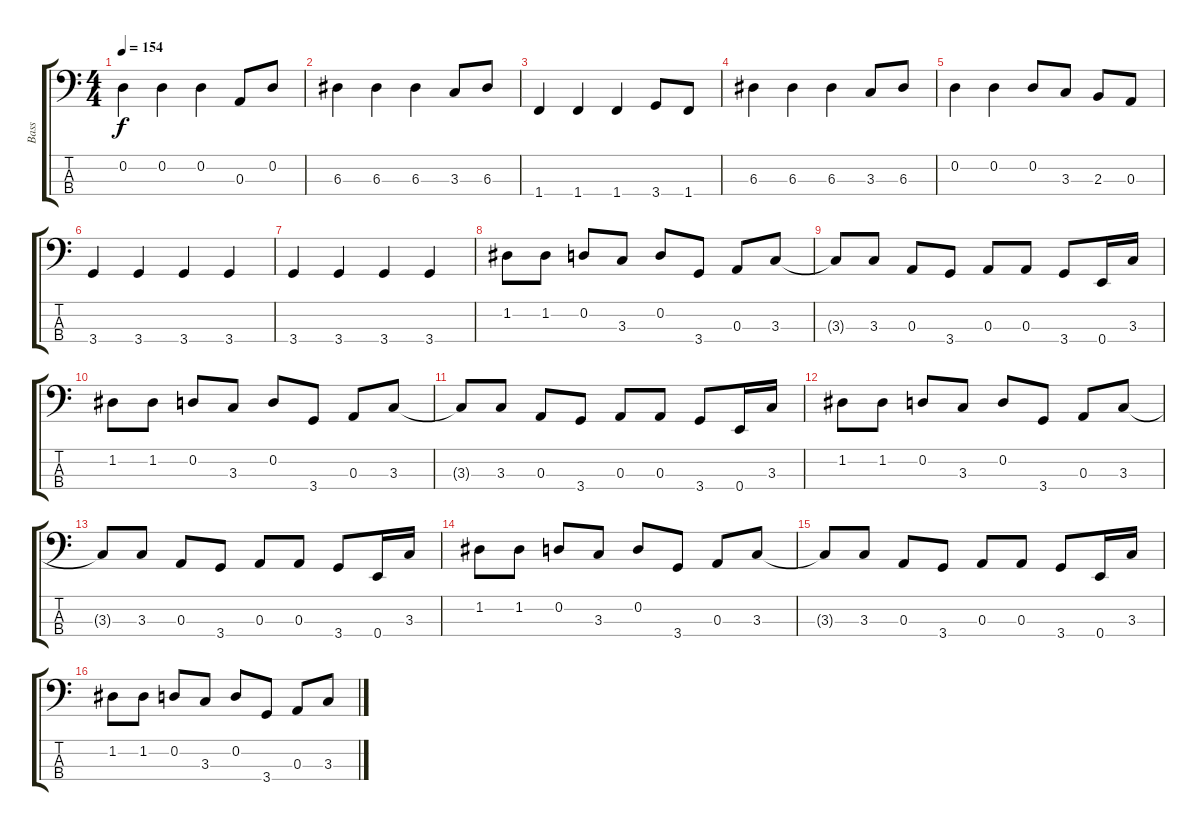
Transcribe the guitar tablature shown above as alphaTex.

\track ("Bass" "Bass") {instrument electricbassfinger}
\staff {score tabs}
\tuning (G2 D2 A1 E1) {hide}
\ts (4 4)
\tempo 154
\clef f4
\ks c
0.2.4{dy f} 0.2.4 0.2.4 0.3.8 0.2.8 |
6.3.4 6.3.4 6.3.4 3.3.8 6.3.8 |
1.4.4 1.4.4 1.4.4 3.4.8 1.4.8 |
6.3.4 6.3.4 6.3.4 3.3.8 6.3.8 |
0.2.4 0.2.4 0.2.8 3.3.8 2.3.8 0.3.8 |
3.4.4 3.4.4 3.4.4 3.4.4 |
3.4.4 3.4.4 3.4.4 3.4.4 |
1.2.8 1.2.8 0.2.8 3.3.8 0.2.8 3.4.8 0.3.8 3.3.8 |
3.3{t}.8 3.3.8 0.3.8 3.4.8 0.3.8 0.3.8 3.4.8 0.4.16 3.3.16 |
1.2.8 1.2.8 0.2.8 3.3.8 0.2.8 3.4.8 0.3.8 3.3.8 |
3.3{t}.8 3.3.8 0.3.8 3.4.8 0.3.8 0.3.8 3.4.8 0.4.16 3.3.16 |
1.2.8 1.2.8 0.2.8 3.3.8 0.2.8 3.4.8 0.3.8 3.3.8 |
3.3{t}.8 3.3.8 0.3.8 3.4.8 0.3.8 0.3.8 3.4.8 0.4.16 3.3.16 |
1.2.8 1.2.8 0.2.8 3.3.8 0.2.8 3.4.8 0.3.8 3.3.8 |
3.3{t}.8 3.3.8 0.3.8 3.4.8 0.3.8 0.3.8 3.4.8 0.4.16 3.3.16 |
1.2.8 1.2.8 0.2.8 3.3.8 0.2.8 3.4.8 0.3.8 3.3.8
